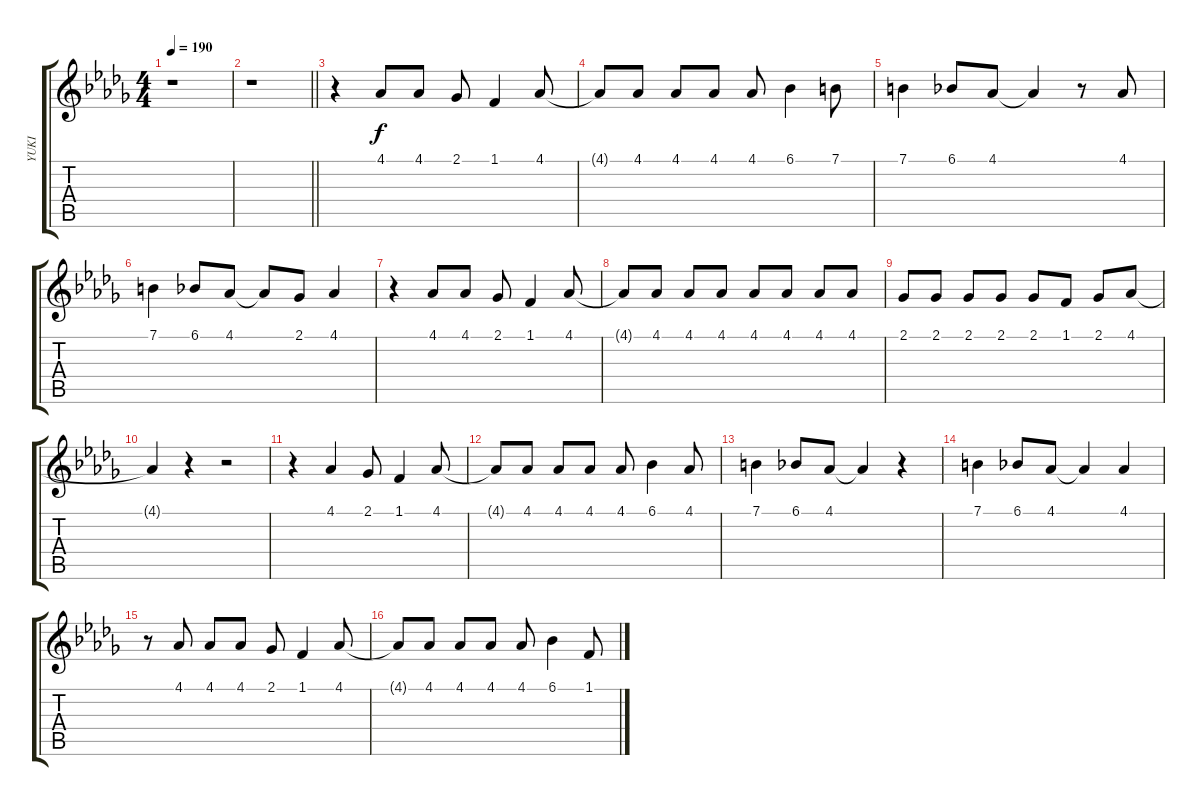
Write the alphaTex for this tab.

\track ("YUKI" "YUKI") {instrument sopranosax}
\staff {score tabs}
\tuning (E4 B3 G3 D3 A2 E2) {hide}
\ts (4 4)
\tempo 190
\clef g2
\ks db
r.1{dy f} |
\barLineRight lightlight
r.1 |
r.4 4.1.8 4.1.8 2.1.8 1.1.4 4.1.8 |
4.1{t}.8 4.1.8 4.1.8 4.1.8 4.1.8 6.1.4 7.1.8 |
7.1.4 6.1.8 4.1.8 4.1{t}.4 r.8 4.1.8 |
7.1.4 6.1.8 4.1.8 4.1{t}.8 2.1.8 4.1.4 |
r.4 4.1.8 4.1.8 2.1.8 1.1.4 4.1.8 |
4.1{t}.8 4.1.8 4.1.8 4.1.8 4.1.8 4.1.8 4.1.8 4.1.8 |
2.1.8 2.1.8 2.1.8 2.1.8 2.1.8 1.1.8 2.1.8 4.1.8 |
4.1{t}.4 r.4 r.2 |
r.4 4.1.4 2.1.8 1.1.4 4.1.8 |
4.1{t}.8 4.1.8 4.1.8 4.1.8 4.1.8 6.1.4 4.1.8 |
7.1.4 6.1.8 4.1.8 4.1{t}.4 r.4 |
7.1.4 6.1.8 4.1.8 4.1{t}.4 4.1.4 |
r.8 4.1.8 4.1.8 4.1.8 2.1.8 1.1.4 4.1.8 |
4.1{t}.8 4.1.8 4.1.8 4.1.8 4.1.8 6.1.4 1.1.8
